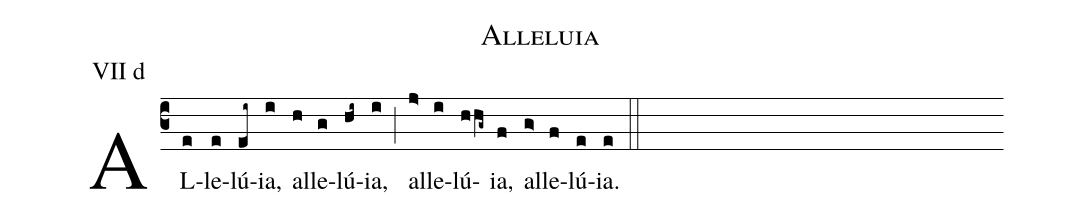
name: Alleluia;
annotation: VII d;
mode: 7;
%%
(c3)
AL(e)le(e)lú(ei~)ia,(i) al(h)le(g)lú(hi~)ia,(i) (;)
al(j>)le(i)lú(hhg~)ia,(f) al(g>)le(f)lú(e)ia.(e) (::)
